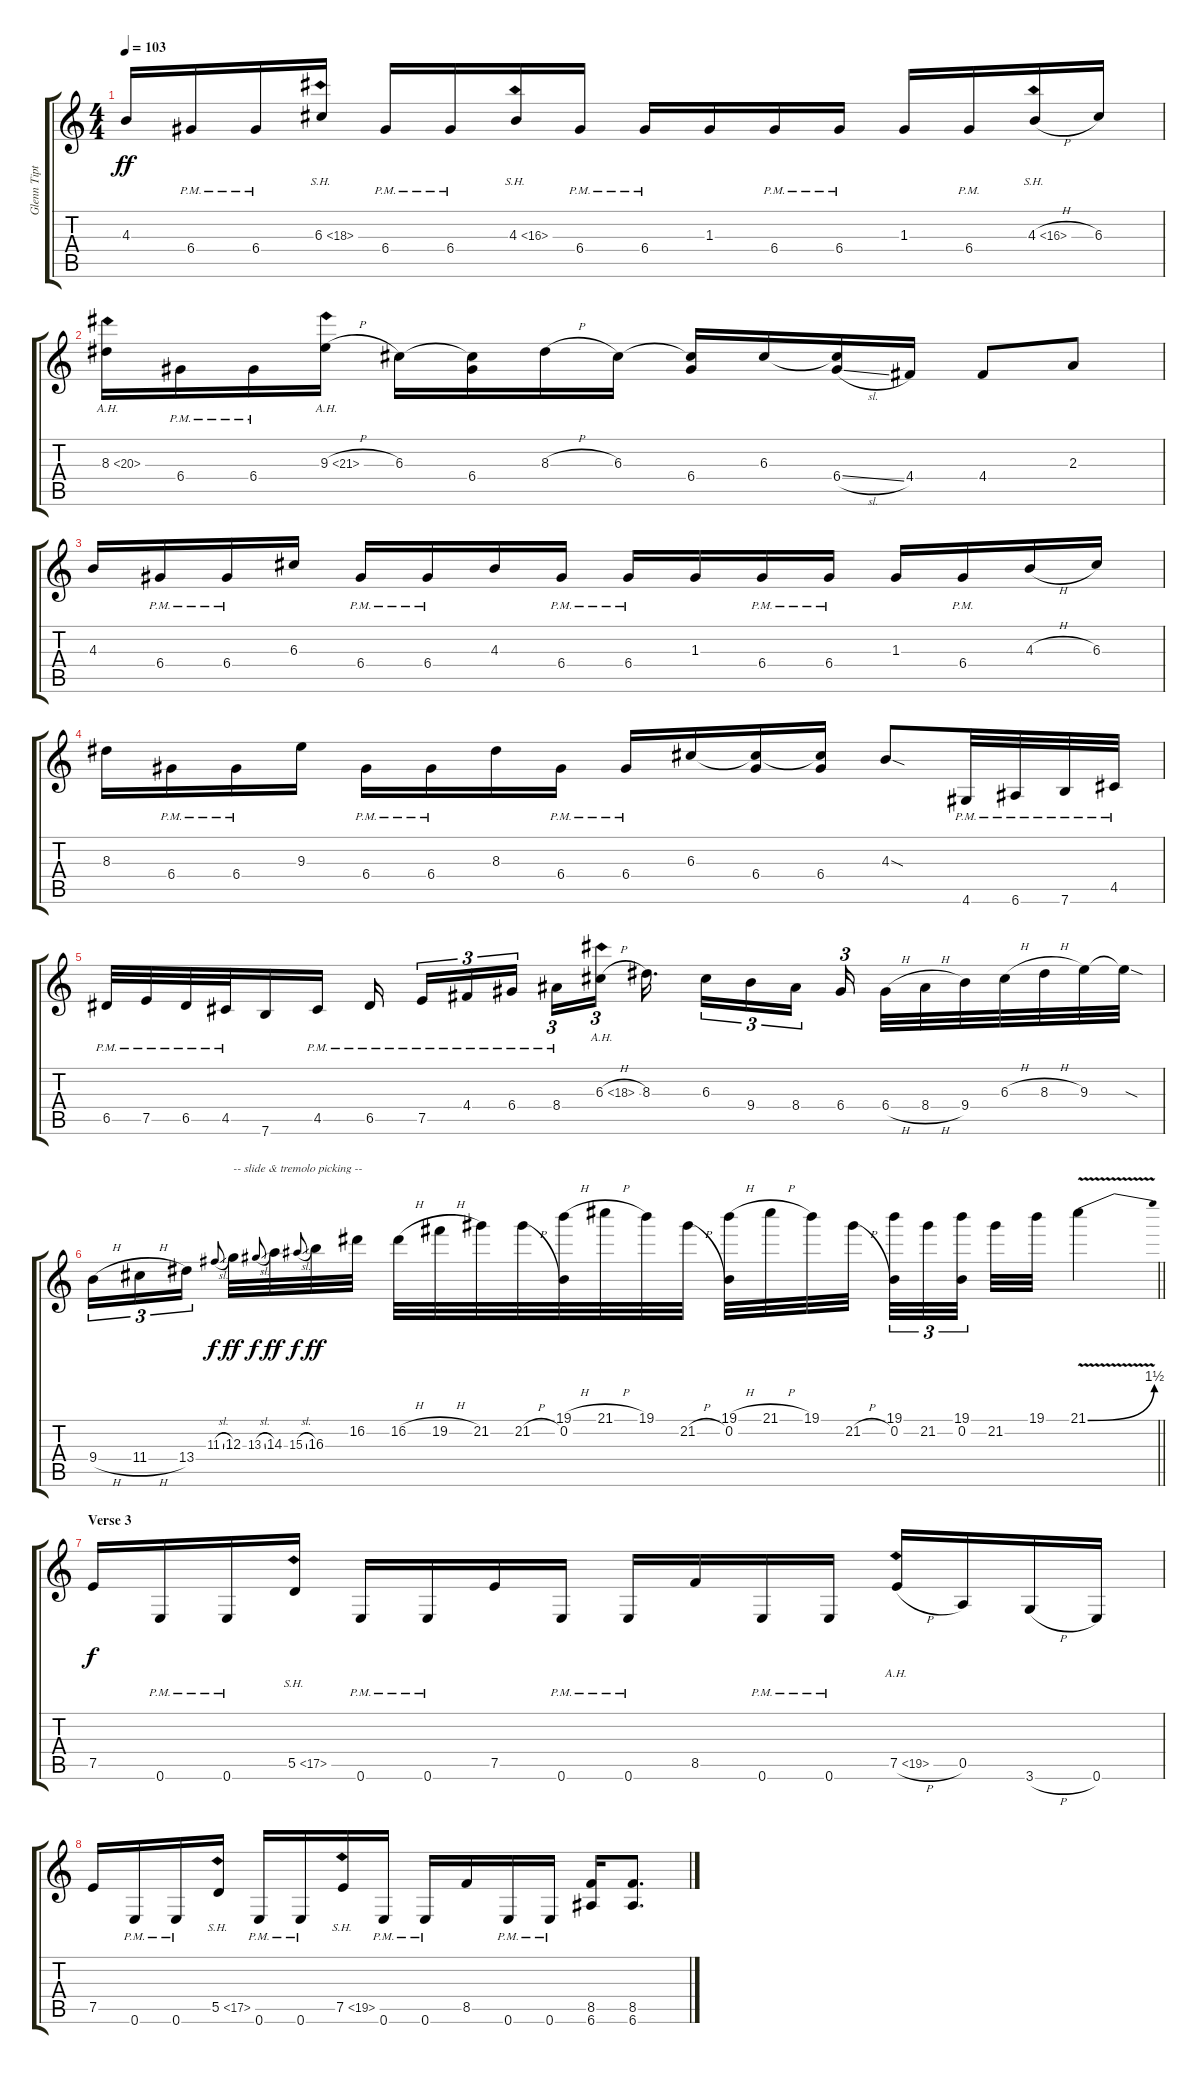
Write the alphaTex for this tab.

\track ("Glenn Tipton" "Glenn Tipt") {instrument distortionguitar}
\staff {score tabs}
\tuning (E4 B3 G3 D3 A2 E2) {hide}
\ts (4 4)
\tempo 103
\clef g2
\ks c
4.3.16{dy ff} 6.4{pm}.16 6.4{pm}.16 6.3{sh 12}.16 6.4{pm}.16 6.4{pm}.16 4.3{sh 12}.16 6.4{pm}.16 6.4{pm}.16 1.3.16 6.4{pm}.16 6.4{pm}.16 1.3.16 6.4{pm}.16 4.3{sh 12 h}.16 6.3.16 |
8.3{ah 12}.16 6.4{pm}.16 6.4{pm}.16 9.3{ah 12 h}.16 6.3.16 (6.3{t} 6.4).16 8.3{h}.16 6.3.16 (6.3{t} 6.4).16 6.3.16 (6.3{t} 6.4{sl}).16 4.4.16 4.4.8 2.3.8 |
4.3.16 6.4{pm}.16 6.4{pm}.16 6.3.16 6.4{pm}.16 6.4{pm}.16 4.3.16 6.4{pm}.16 6.4{pm}.16 1.3.16 6.4{pm}.16 6.4{pm}.16 1.3.16 6.4{pm}.16 4.3{h}.16 6.3.16 |
8.3.16 6.4{pm}.16 6.4{pm}.16 9.3.16 6.4{pm}.16 6.4{pm}.16 8.3.16 6.4{pm}.16 6.4{pm}.16 6.3.16 (6.3{t} 6.4).16 (6.3{t} 6.4).16 4.3{sod}.8 4.6{pm}.32 6.6{pm}.32 7.6{pm}.32 4.5{pm}.32 |
6.5{pm}.32 7.5{pm}.32 6.5{pm}.32 4.5{pm}.32 7.6.16 4.5{pm}.16 6.5{pm}.16{beam splitsecondary} 7.5{pm}.16{tu (3 2)} 4.4{pm}.16{tu (3 2)} 6.4{pm}.16{tu (3 2) beam splitsecondary} 8.4{pm}.16{tu (3 2)} 6.3{ah 12 h}.16{tu (3 2)} 8.3.16{d beam splitsecondary} 6.3.16{tu (3 2)} 9.4.16{tu (3 2)} 8.4.16{tu (3 2) beam splitsecondary} 6.4.16{tu (3 2)} 6.4{h}.32 8.4{h}.32 9.4.32 6.3{h}.32 8.3{h}.32 9.3.32 9.3{sod t}.32 |
\barLineRight lightlight
9.4{h}.16{tu (3 2)} 11.4{h}.16{tu (3 2)} 13.4.16{tu (3 2)} 11.3{sl}.8{gr onbeat dy f beam splitsecondary} 12.3.32{txt "-- slide & tremolo picking --" dy ff} 13.3{sl}.8{gr onbeat dy f} 14.3.32{dy ff} 15.3{sl}.8{gr onbeat dy f} 16.3.32{dy ff} 16.2.32 16.2{h}.32 19.2{h}.32 21.2.32 21.2{h}.32 (19.1{h} 0.2).32 21.1{h}.32 19.1.32 21.2{h}.32 (19.1{h} 0.2).32 21.1{h}.32 19.1.32 21.2{h}.32{beam splitsecondary} (19.1 0.2).32{tu (3 2)} 21.2.32{tu (3 2)} (19.1 0.2).32{tu (3 2) beam splitsecondary} 21.2.32 19.1.32 21.1{be (bend 0 0 60 6) v}.4 |
\section ("" "Verse 3")
7.5.16{dy f volume 14 balance 15} 0.6{pm}.16 0.6{pm}.16 5.5{sh 12}.16 0.6{pm}.16 0.6{pm}.16 7.5.16 0.6{pm}.16 0.6{pm}.16 8.5.16 0.6{pm}.16 0.6{pm}.16 7.5{ah 12 h}.16 0.5.16 3.6{h}.16 0.6.16 |
7.5.16 0.6{pm}.16 0.6{pm}.16 5.5{sh 12}.16 0.6{pm}.16 0.6{pm}.16 7.5{sh 12}.16 0.6{pm}.16 0.6{pm}.16 8.5.16 0.6{pm}.16 0.6{pm}.16 (8.5 6.6).16 (8.5 6.6).8{d}
